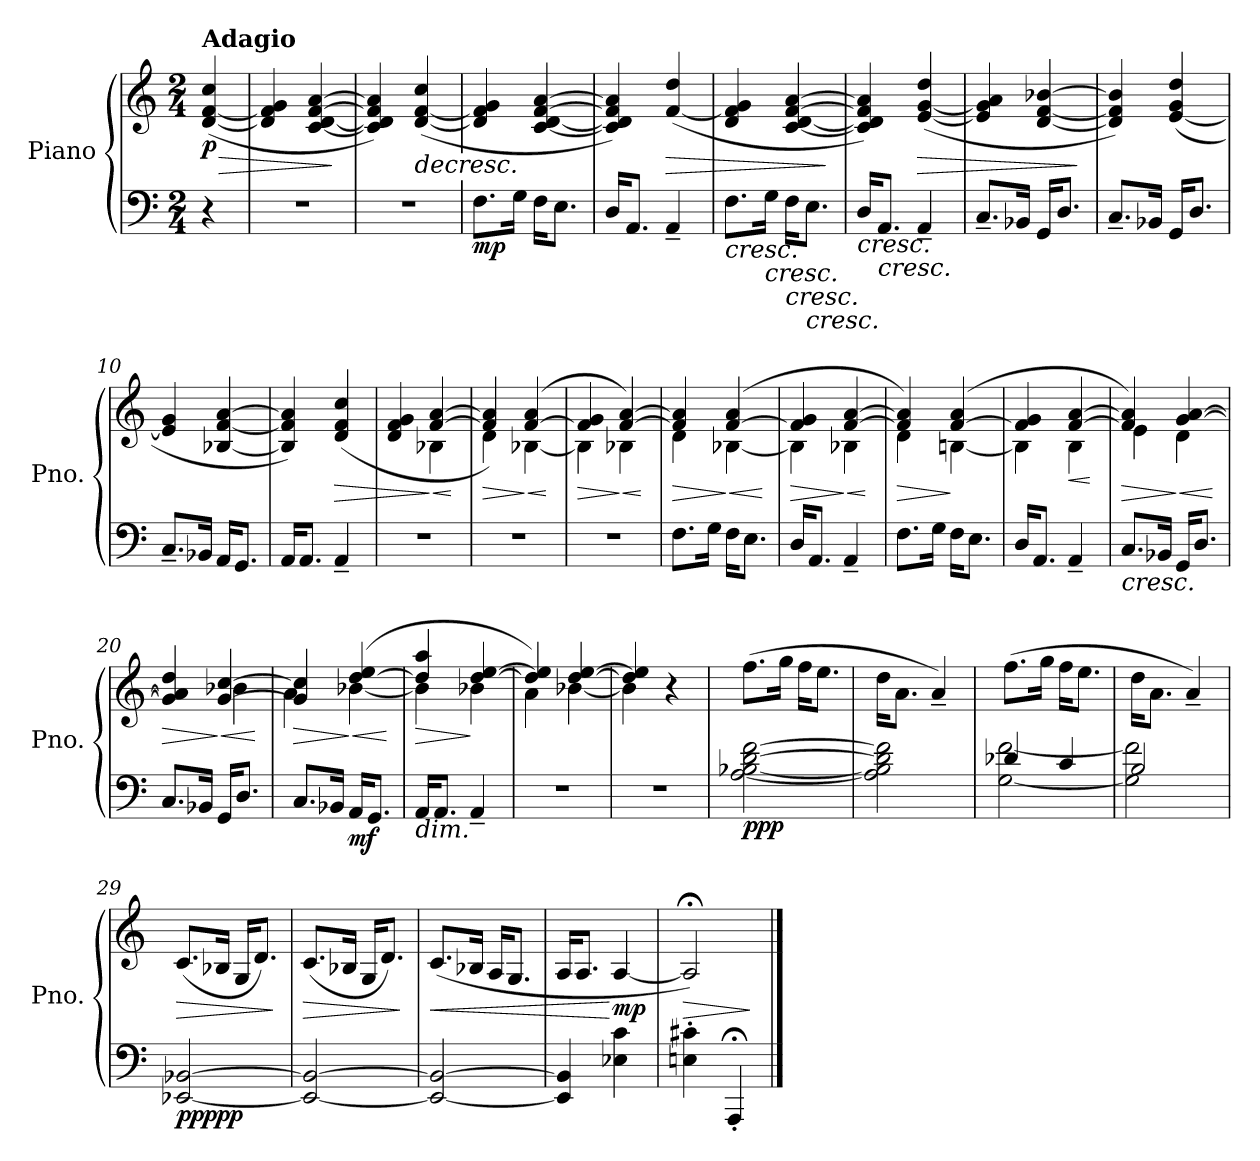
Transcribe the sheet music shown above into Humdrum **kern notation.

**kern	**kern	**dynam
*part1	*part1	*part1
*staff2	*staff1	*staff1/2
*I"Piano	*	*
*I'Pno.	*	*
*clefF4	*clefG2	*
*k[]	*k[]	*
*M2/4	*M2/4	*
=1	=1	=1
!	!LO:TX:a:B:t=Adagio	!
!	!	!LO:HP:b
!	!	!LO:DY:n=1:b
4r	(>[4d/ [4f/ 4cc/	> p
=2	=2	=2
2r	4d/] 4f/] 4g/	.
.	[4c/ [4d/ [4f/ [4a/	.
.	.	]
=3	=3	=3
2r	4c/] 4d/] 4f/] 4a/])	.
!	!	!LO:HP:b
.	(>[4d/ [4f/ 4cc/	>
=4	=4	=4
!	!	!LO:DY:b=2
8.F\L	4d/] 4f/] 4g/	mp
16G\Jk	.	.
16F\KL	[4c/ [4d/ [4f/ [4a/	.
8.E\J	.	.
.	.	]
=5	=5	=5
16D/KL	4c/] 4d/] 4f/] 4a/])	.
8.AA/J	.	.
!	!	!LO:HP:b
4AA~/	(>[4f/ 4dd/	>
=6	=6	=6
!LO:TX:b:i:t=cresc.	!	!
8.F\L	4d/ 4f/] 4g/	.
!LO:TX:b:i:t=cresc.	!	!
16G\Jk	.	.
!LO:TX:b:i:t=cresc.	!	!
16F\KL	[4c/ [4d/ [4f/ [4a/	.
!LO:TX:b:i:t=cresc.	!	!
8.E\J	.	.
.	.	]
=7	=7	=7
!LO:TX:b:i:t=cresc.	!	!
16D/KL	4c/] 4d/] 4f/] 4a/])	.
!LO:TX:b:i:t=cresc.	!	!
8.AA/J	.	.
!	!	!LO:HP:b
4AA~/	(>[4e/ [4g/ 4dd/	>
=8	=8	=8
8.C~/L	4e/] 4g/] 4a/	.
16BB-X/Jk	.	.
16GG/KL	[4d/ [4f/ [4b-X/	.
8.D/J	.	.
.	.	]
!!LO:LB:g=z
=9	=9	=9
8.C~/L	4d/] 4f/] 4b-/])	.
16BB-X/Jk	.	.
16GG/KL	(>[4e/ 4g/ 4dd/	.
8.D/J	.	.
=10	=10	=10
8.C~/L	4e/] 4g/	.
16BB-X/Jk	.	.
16AA/KL	[4B-X/ [4f/ [4a/	.
8.GG/J	.	.
=11	=11	=11
16AA/KL	4B-/] 4f/] 4a/])	.
8.AA/J	.	.
!	!	!LO:HP:b
4AA~/	(>4d/ 4f/ 4cc/	>
=12	=12	=12
*	*^	*
2r	4d/ 4f/ 4g/	4ryy	.
!	!	!	!LO:HP:n=1:b
.	[4f/ [4a/	4B-X\	] <
*	*v	*v	*
.	.	[
=13	=13	=13
!	!	!LO:HP:b
*	*^	*
2r	4f/] 4a/])	4d\	>
!	!	!	!LO:HP:n=1:b
.	(>[4f/ 4a/	[4B-X\	] <
*	*v	*v	*
.	.	[
=14	=14	=14
!	!	!LO:HP:b
*	*^	*
2r	4f/] 4g/	4B-\]	>
!	!	!	!LO:HP:n=1:b
.	[4f/ [4a/)	4B-X\	] <
*	*v	*v	*
.	.	[
=15	=15	=15
!	!	!LO:HP:b
*	*^	*
8.F\L	4f/] 4a/]	4d\	>
16G\Jk	.	.	.
!	!	!	!LO:HP:n=1:b
16F\KL	(>[4f/ 4a/	[4B-X\	] <
8.E\J	.	.	.
*	*v	*v	*
.	.	[
=16	=16	=16
!	!	!LO:HP:b
*	*^	*
16D/KL	4f/] 4g/	4B-\]	>
8.AA/J	.	.	.
!	!	!	!LO:HP:n=1:b
4AA~/	[4f/ [4a/	4B-X\	] <
*	*v	*v	*
.	.	[
!!LO:LB:g=z
=17	=17	=17
!	!	!LO:HP:b
*	*^	*
8.F\L	4f/] 4a/])	4d\	>
16G\Jk	.	.	.
16F\KL	(>[4f/ 4a/	[4Bn\	]
8.E\J	.	.	.
=18	=18	=18	=18
16D/KL	4f/] 4g/	4B\]	.
8.AA/J	.	.	.
!	!	!	!LO:HP:b
4AA~/	[4f/ [4a/	4B\	<
*	*v	*v	*
.	.	[
=19	=19	=19
!LO:TX:b:i:t=cresc.	!	!
!	!	!LO:HP:b
*	*^	*
8.C/L	4f/] 4a/])	4e\	>
16BB-X/Jk	.	.	.
!	!	!	!LO:HP:n=1:b
16GG/KL	[4g/ [4a/	4d\	] <
8.D/J	.	.	.
*	*v	*v	*
.	.	[
=20	=20	=20
!	!	!LO:HP:b
*	*^	*
8.C/L	4g/] 4a/] 4dd/	4ryy	>
16BB-X/Jk	.	.	.
!	!	!	!LO:HP:n=1:b
16GG/KL	[4g/ [4cc/	4b-X\	] <
8.D/J	.	.	.
*	*v	*v	*
.	.	[
=21	=21	=21
!	!	!LO:HP:b
*	*^	*
8.C/L	4g/] 4cc/]	4a\	>
16BB-X/Jk	.	.	.
!	!	!	!LO:HP:n=1:b
!	!	!	!LO:DY:n=1:b=2
16AA/KL	(>[4dd/ 4ee/	[4b-X\	] < mf
8.GG/J	.	.	.
*	*v	*v	*
.	.	[
=22	=22	=22
!LO:TX:b:i:t=dim.	!	!
!	!	!LO:HP:b
*	*^	*
16AA/KL	4dd/] 4aa/	4b-\]	>
8.AA/J	.	.	.
4AA~/	[4dd/ [4ee/	4b-X\	]
=23	=23	=23	=23
2r	4dd/] 4ee/])	4a\	.
.	[4dd/ [4ee/	[4b-X\	.
=24	=24	=24	=24
2r	4dd/] 4ee/]	4b-\]	.
.	4r	4ryy	.
!!LO:LB:g=z
=25	=25	=25	=25
!	!	!	!LO:DY:b=2
!	!	!	!LO:DY:n=1:b
*	*v	*v	*
[2A\ [2B-X\ [2d\ [2f\	(>8.ff\L	pp p
.	16gg\Jk	.
.	16ff\KL	.
.	8.ee\J	.
=26	=26	=26
2A\] 2B-\] 2d\] 2f\]	16dd\KL	.
.	8.a\J	.
.	4a~/)	.
=27	=27	=27
*^	*	*
4d-X/	[2G\ [2f\	(>8.ff\L	.
.	.	16gg\Jk	.
4c/	.	16ff\KL	.
.	.	8.ee\J	.
=28	=28	=28	=28
2B/	2G\] 2f\]	16dd\KL	.
.	.	8.a\J	.
.	.	4a~/)	.
*v	*v	*	*
=29	=29	=29
!	!	!LO:HP:b
!	!	!LO:DY:n=1:b=2
!	!	!LO:DY:n=2:b
[2EE-X/ [2BB-X/	(<8.c/L	> ppp pp
.	16B-X/Jk	.
.	16G/KL	.
.	8.d/J)	.
.	.	]
=30	=30	=30
!	!	!LO:HP:b
2EE-/_ 2BB-/_	(<8.c/L	>
.	16B-X/Jk	.
.	16G/KL	.
.	8.d/J)	.
.	.	]
=31	=31	=31
!	!	!LO:HP:b
2EE-/_ 2BB-/_	(<8.c/L	<
.	16B-X/Jk	.
.	16A/KL	.
.	8.G/J	.
=32	=32	=32
4EE-/] 4BB-/]	16A/KL	.
.	8.A/J	.
!	!	!LO:DY:n=1:b
4E-X\ 4c\	[4A/	[ mp
!!LO:LB:g=z
=33	=33	=33
!	!	!LO:HP:b
4En\' 4c#X\'	2A;</])	>
4AAA;<'/	.	.
.	.	]
==	==	==
*-	*-	*-
